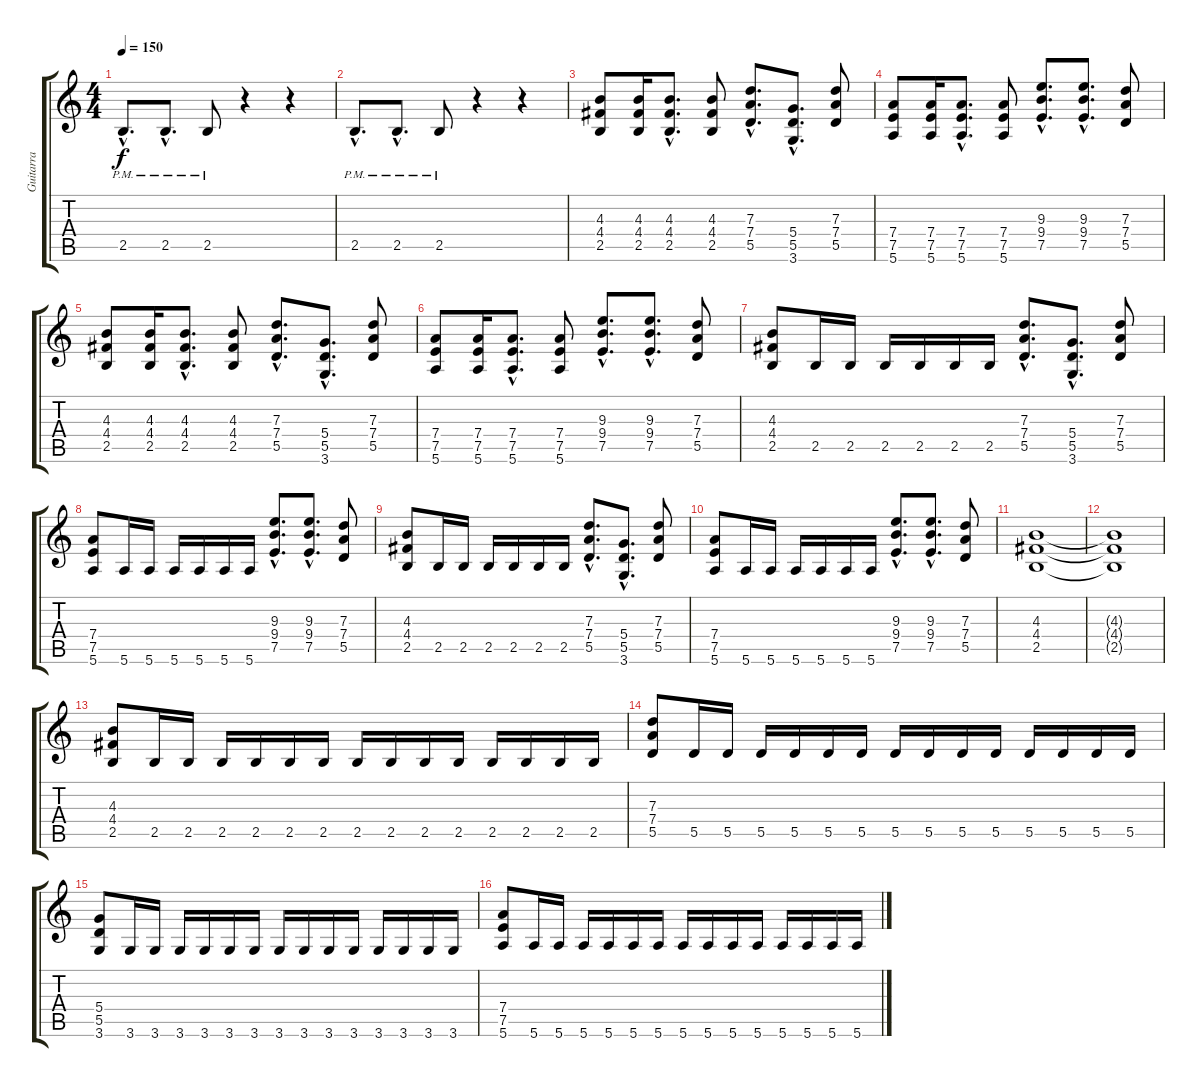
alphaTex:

\track ("Guitarra" "Guitarra") {instrument distortionguitar}
\staff {score tabs}
\tuning (E4 B3 G3 D3 A2 E2) {hide}
\ts (4 4)
\tempo 150
\clef g2
\ks c
2.5{hac pm}.8{d dy f instrument distortionguitar} 2.5{hac pm}.8{d} 2.5{pm}.8 r.4 r.4 |
2.5{hac pm}.8{d} 2.5{hac pm}.8{d} 2.5{pm}.8 r.4 r.4 |
(4.3 4.4 2.5).8 (4.3 4.4 2.5).16 (4.3{hac} 4.4{hac} 2.5{hac}).8{d} (4.3 4.4 2.5).8 (7.3{hac} 7.4{hac} 5.5{hac}).8{d} (5.4{hac} 5.5{hac} 3.6{hac}).8{d} (7.3 7.4 5.5).8 |
(7.4 7.5 5.6).8 (7.4 7.5 5.6).16 (7.4{hac} 7.5{hac} 5.6{hac}).8{d} (7.4 7.5 5.6).8 (9.3{hac} 9.4{hac} 7.5{hac}).8{d} (9.3{hac} 9.4{hac} 7.5{hac}).8{d} (7.3 7.4 5.5).8 |
(4.3 4.4 2.5).8 (4.3 4.4 2.5).16 (4.3{hac} 4.4{hac} 2.5{hac}).8{d} (4.3 4.4 2.5).8 (7.3{hac} 7.4{hac} 5.5{hac}).8{d} (5.4{hac} 5.5{hac} 3.6{hac}).8{d} (7.3 7.4 5.5).8 |
(7.4 7.5 5.6).8 (7.4 7.5 5.6).16 (7.4{hac} 7.5{hac} 5.6{hac}).8{d} (7.4 7.5 5.6).8 (9.3{hac} 9.4{hac} 7.5{hac}).8{d} (9.3{hac} 9.4{hac} 7.5{hac}).8{d} (7.3 7.4 5.5).8 |
(4.3 4.4 2.5).8 2.5.16 2.5.16 2.5.16 2.5.16 2.5.16 2.5.16 (7.3{hac} 7.4{hac} 5.5{hac}).8{d} (5.4{hac} 5.5{hac} 3.6{hac}).8{d} (7.3 7.4 5.5).8 |
(7.4 7.5 5.6).8 5.6.16 5.6.16 5.6.16 5.6.16 5.6.16 5.6.16 (9.3{hac} 9.4{hac} 7.5{hac}).8{d} (9.3{hac} 9.4{hac} 7.5{hac}).8{d} (7.3 7.4 5.5).8 |
(4.3 4.4 2.5).8 2.5.16 2.5.16 2.5.16 2.5.16 2.5.16 2.5.16 (7.3{hac} 7.4{hac} 5.5{hac}).8{d} (5.4{hac} 5.5{hac} 3.6{hac}).8{d} (7.3 7.4 5.5).8 |
(7.4 7.5 5.6).8 5.6.16 5.6.16 5.6.16 5.6.16 5.6.16 5.6.16 (9.3{hac} 9.4{hac} 7.5{hac}).8{d} (9.3{hac} 9.4{hac} 7.5{hac}).8{d} (7.3 7.4 5.5).8 |
(4.3 4.4 2.5).1 |
(4.3{t} 4.4{t} 2.5{t}).1 |
(4.3 4.4 2.5).8 2.5.16 2.5.16 2.5.16 2.5.16 2.5.16 2.5.16 2.5.16 2.5.16 2.5.16 2.5.16 2.5.16 2.5.16 2.5.16 2.5.16 |
(7.3 7.4 5.5).8 5.5.16 5.5.16 5.5.16 5.5.16 5.5.16 5.5.16 5.5.16 5.5.16 5.5.16 5.5.16 5.5.16 5.5.16 5.5.16 5.5.16 |
(5.4 5.5 3.6).8 3.6.16 3.6.16 3.6.16 3.6.16 3.6.16 3.6.16 3.6.16 3.6.16 3.6.16 3.6.16 3.6.16 3.6.16 3.6.16 3.6.16 |
(7.4 7.5 5.6).8 5.6.16 5.6.16 5.6.16 5.6.16 5.6.16 5.6.16 5.6.16 5.6.16 5.6.16 5.6.16 5.6.16 5.6.16 5.6.16 5.6.16
